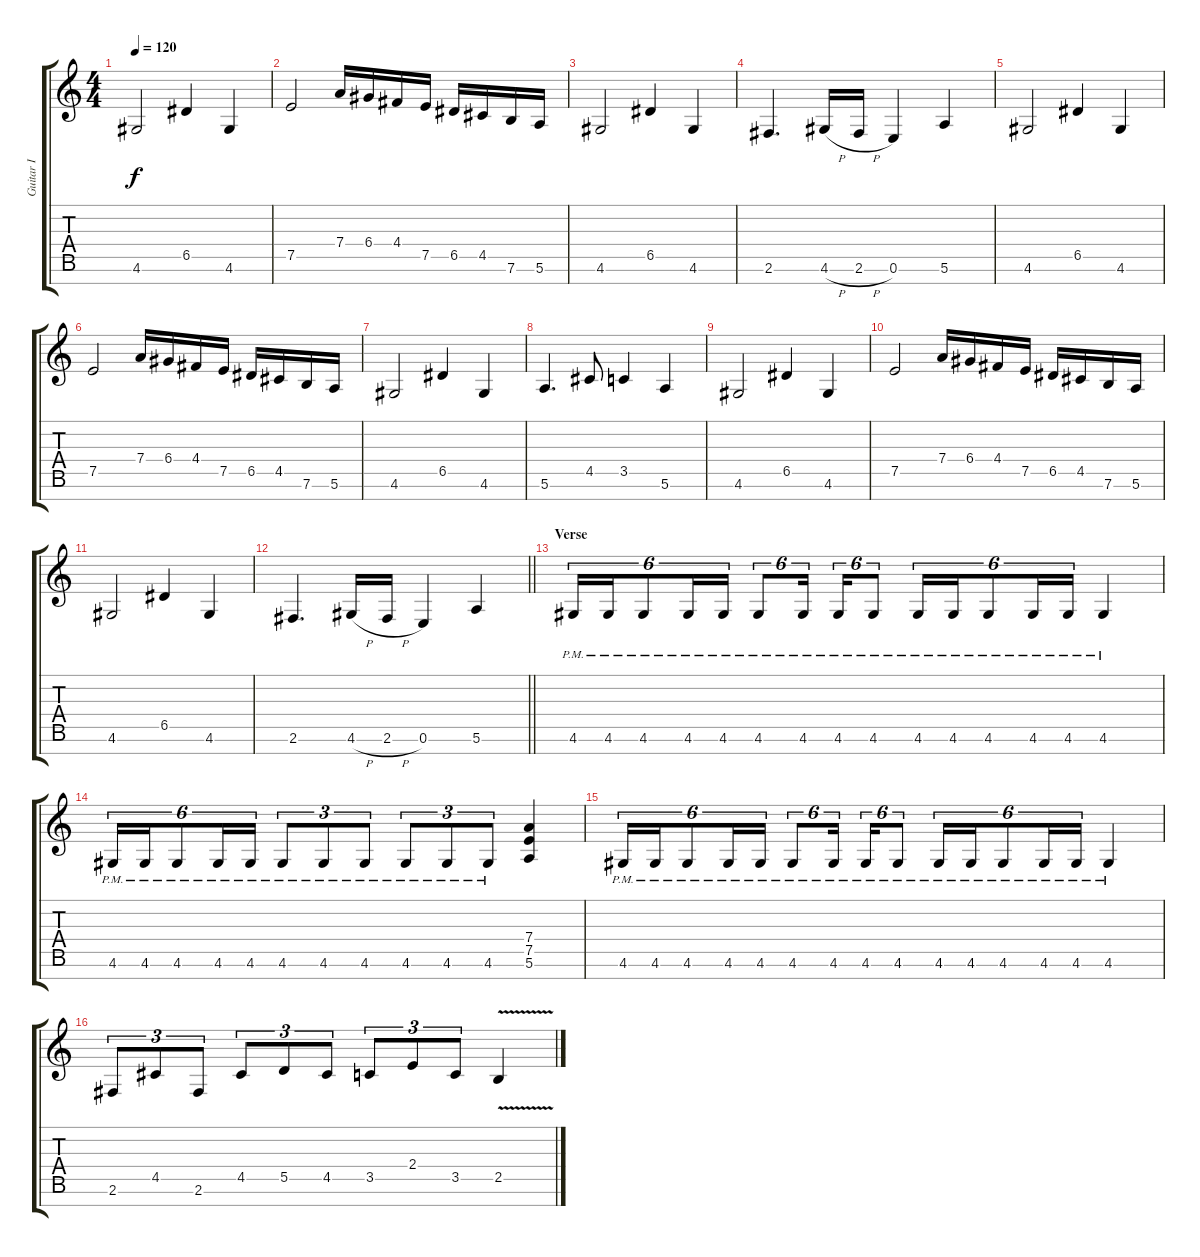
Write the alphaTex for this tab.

\track ("Guitar I" "Guitar I") {instrument distortionguitar}
\staff {score tabs}
\tuning (E4 B3 G3 D3 A2 E2 B1) {hide}
\ts (4 4)
\tempo 120
\clef g2
\ks c
4.6.2{dy f} 6.5.4 4.6.4 |
7.5.2 7.4.16 6.4.16 4.4.16 7.5.16 6.5.16 4.5.16 7.6.16 5.6.16 |
4.6.2 6.5.4 4.6.4 |
2.6.4{d} 4.6{h}.16 2.6{h}.16 0.6.4 5.6.4 |
4.6.2 6.5.4 4.6.4 |
7.5.2 7.4.16 6.4.16 4.4.16 7.5.16 6.5.16 4.5.16 7.6.16 5.6.16 |
4.6.2 6.5.4 4.6.4 |
5.6.4{d} 4.5.8 3.5.4 5.6.4 |
4.6.2 6.5.4 4.6.4 |
7.5.2 7.4.16 6.4.16 4.4.16 7.5.16 6.5.16 4.5.16 7.6.16 5.6.16 |
4.6.2 6.5.4 4.6.4 |
\barLineRight lightlight
2.6.4{d} 4.6{h}.16 2.6{h}.16 0.6.4 5.6.4 |
\section ("" "Verse")
4.6{pm}.16{tu (6 4)} 4.6{pm}.16{tu (6 4)} 4.6{pm}.8{tu (6 4)} 4.6{pm}.16{tu (6 4)} 4.6{pm}.16{tu (6 4)} 4.6{pm}.8{tu (6 4)} 4.6{pm}.16{tu (6 4) beam splitsecondary} 4.6{pm}.16{tu (6 4)} 4.6{pm}.8{tu (6 4)} 4.6{pm}.16{tu (6 4)} 4.6{pm}.16{tu (6 4)} 4.6{pm}.8{tu (6 4)} 4.6{pm}.16{tu (6 4)} 4.6{pm}.16{tu (6 4)} 4.6{pm}.4 |
4.6{pm}.16{tu (6 4)} 4.6{pm}.16{tu (6 4)} 4.6{pm}.8{tu (6 4)} 4.6{pm}.16{tu (6 4)} 4.6{pm}.16{tu (6 4)} 4.6{pm}.8{tu (3 2)} 4.6{pm}.8{tu (3 2)} 4.6{pm}.8{tu (3 2)} 4.6{pm}.8{tu (3 2)} 4.6{pm}.8{tu (3 2)} 4.6{pm}.8{tu (3 2)} (7.4 7.5 5.6).4 |
4.6{pm}.16{tu (6 4)} 4.6{pm}.16{tu (6 4)} 4.6{pm}.8{tu (6 4)} 4.6{pm}.16{tu (6 4)} 4.6{pm}.16{tu (6 4)} 4.6{pm}.8{tu (6 4)} 4.6{pm}.16{tu (6 4) beam splitsecondary} 4.6{pm}.16{tu (6 4)} 4.6{pm}.8{tu (6 4)} 4.6{pm}.16{tu (6 4)} 4.6{pm}.16{tu (6 4)} 4.6{pm}.8{tu (6 4)} 4.6{pm}.16{tu (6 4)} 4.6{pm}.16{tu (6 4)} 4.6{pm}.4 |
2.6.8{tu (3 2)} 4.5.8{tu (3 2)} 2.6.8{tu (3 2)} 4.5.8{tu (3 2)} 5.5.8{tu (3 2)} 4.5.8{tu (3 2)} 3.5.8{tu (3 2)} 2.4.8{tu (3 2)} 3.5.8{tu (3 2)} 2.5{v}.4
